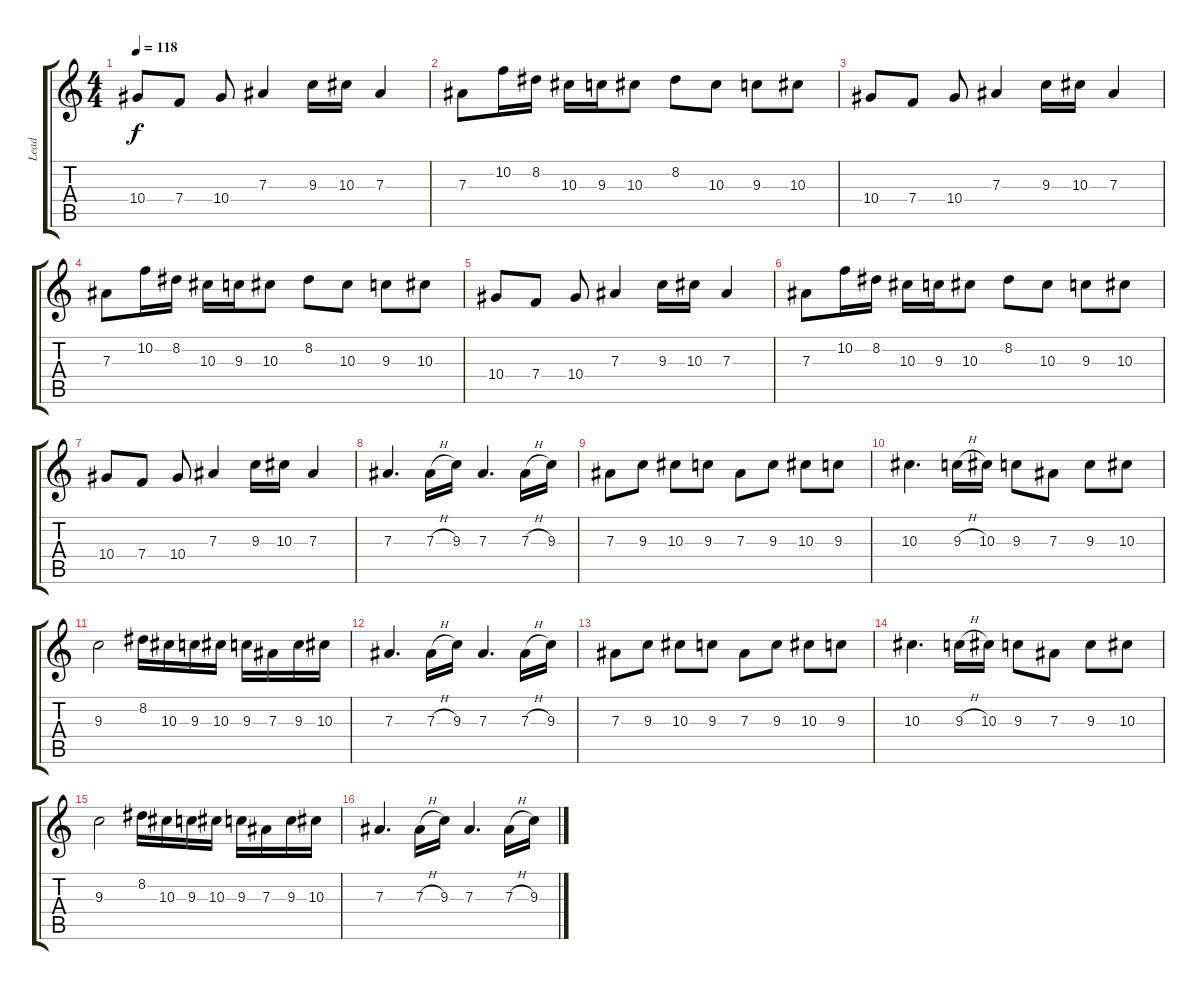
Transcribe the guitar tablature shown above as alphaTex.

\track ("Lead" "Lead") {instrument acousticguitarsteel}
\staff {score tabs}
\tuning (C4 G3 Eb3 Bb2 F2 C2) {hide}
\ts (4 4)
\tempo 118
\clef g2
\ks c
10.4.8{dy f} 7.4.8 10.4.8 7.3.4 9.3.16 10.3.16 7.3.4 |
7.3.8 10.2.16 8.2.16 10.3.16 9.3.16 10.3.8 8.2.8 10.3.8 9.3.8 10.3.8 |
10.4.8 7.4.8 10.4.8 7.3.4 9.3.16 10.3.16 7.3.4 |
7.3.8 10.2.16 8.2.16 10.3.16 9.3.16 10.3.8 8.2.8 10.3.8 9.3.8 10.3.8 |
10.4.8 7.4.8 10.4.8 7.3.4 9.3.16 10.3.16 7.3.4 |
7.3.8 10.2.16 8.2.16 10.3.16 9.3.16 10.3.8 8.2.8 10.3.8 9.3.8 10.3.8 |
10.4.8 7.4.8 10.4.8 7.3.4 9.3.16 10.3.16 7.3.4 |
7.3.4{d} 7.3{h}.16 9.3.16 7.3.4{d} 7.3{h}.16 9.3.16 |
7.3.8 9.3.8 10.3.8 9.3.8 7.3.8 9.3.8 10.3.8 9.3.8 |
10.3.4{d} 9.3{h}.16 10.3.16 9.3.8 7.3.8 9.3.8 10.3.8 |
9.3.2 8.2.16 10.3.16 9.3.16 10.3.16 9.3.16 7.3.16 9.3.16 10.3.16 |
7.3.4{d} 7.3{h}.16 9.3.16 7.3.4{d} 7.3{h}.16 9.3.16 |
7.3.8 9.3.8 10.3.8 9.3.8 7.3.8 9.3.8 10.3.8 9.3.8 |
10.3.4{d} 9.3{h}.16 10.3.16 9.3.8 7.3.8 9.3.8 10.3.8 |
9.3.2 8.2.16 10.3.16 9.3.16 10.3.16 9.3.16 7.3.16 9.3.16 10.3.16 |
7.3.4{d} 7.3{h}.16 9.3.16 7.3.4{d} 7.3{h}.16 9.3.16
